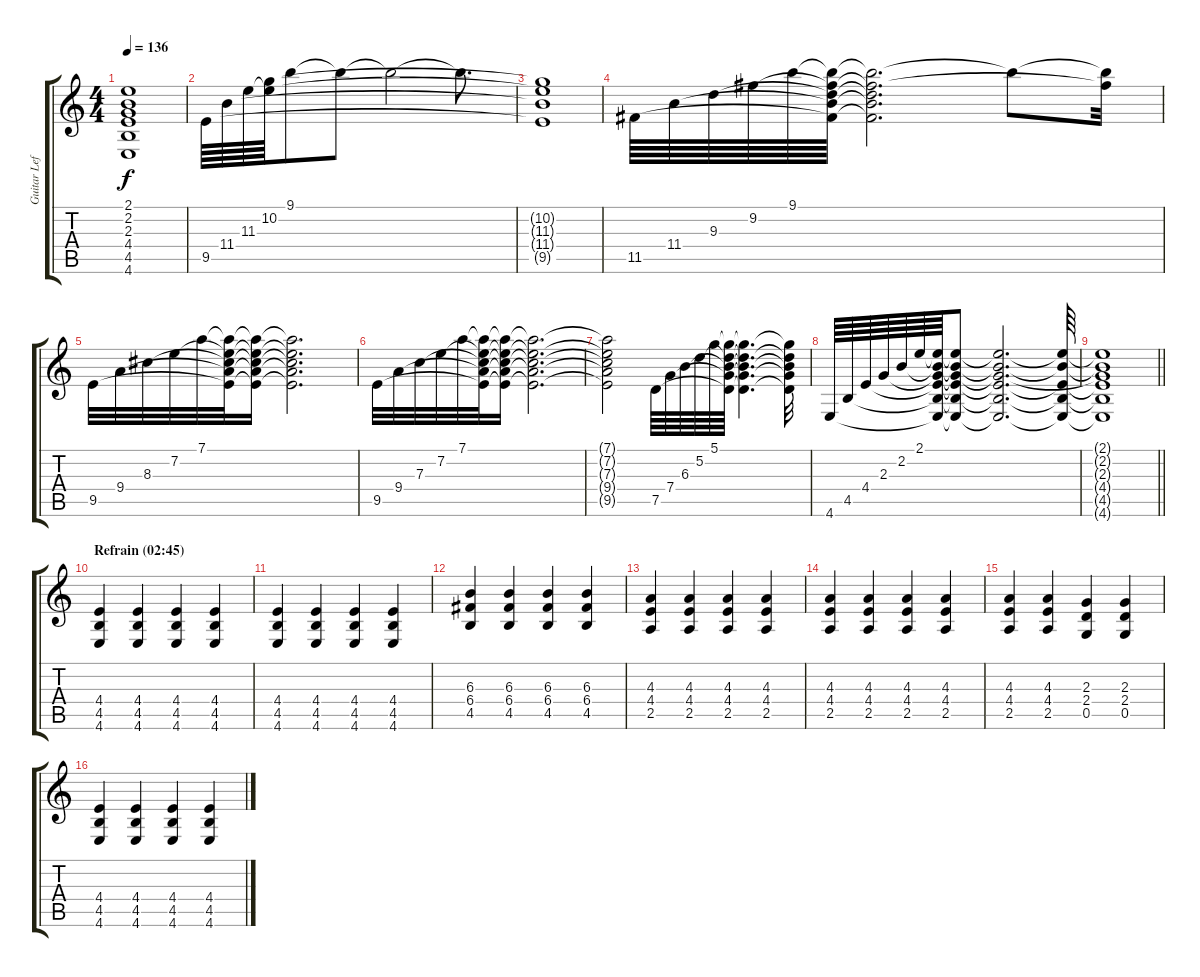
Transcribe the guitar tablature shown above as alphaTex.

\track ("Guitar Left" "Guitar Lef") {instrument distortionguitar}
\staff {score tabs}
\tuning (D4 A3 F3 C3 G2 C2) {hide}
\ts (4 4)
\tempo 136
\clef g2
\ks c
(2.1{t} 2.2{t} 2.3{t} 4.4{t} 4.5{t} 4.6{t}).1{dy f} |
9.5.64{instrument electricguitarmuted} 11.4.64 11.3.64 (10.2 11.3{t}).64 9.1.8 9.1{t}.8 9.1{t}.2 9.1{t}.8{d} |
(10.2{t} 11.3{t} 11.4{t} 9.5{t}).1 |
11.5.64 11.4.64 9.3.64 9.2.64 9.1.64 (9.1{t} 9.2{t} 9.3{t} 11.4{t} 11.5{t}).64 (9.1{t} 9.2{t} 9.3{t} 11.4{t} 11.5{t}).2{d} 9.1{t}.8 (9.1{t} 9.2{t}).32 |
9.5.32 9.4.32 8.3.32 7.2.32 7.1.32 (7.1{t} 7.2{t} 8.3{t} 9.4{t} 9.5{t}).32 (7.1{t} 7.2{t} 8.3{t} 9.4{t} 9.5{t}).16 (7.1{t} 7.2{t} 8.3{t} 9.4{t} 9.5{t}).2{d} |
9.5.32 9.4.32 7.3.32 7.2.32 7.1.32 (7.1{t} 7.2{t} 7.3{t} 9.4{t} 9.5{t}).32 (7.1{t} 7.2{t} 7.3{t} 9.4{t} 9.5{t}).16 (7.1{t} 7.2{t} 7.3{t} 9.4{t} 9.5{t}).2{d} |
(7.1{t} 7.2{t} 7.3{t} 9.4{t} 9.5{t}).2 7.5.64 7.4.64 6.3.64 5.2.64 5.1.64 (5.1{t} 5.2{t} 6.3{t} 7.4{t} 7.5{t}).64 (5.1{t} 5.2{t} 6.3{t} 7.4{t} 7.5{t}).4{d} (5.1{t} 5.2{t} 6.3{t} 7.4{t} 7.5{t}).32 |
4.6.64 4.5.64 4.4.64 2.3.64 2.2.64 2.1.64 (2.1{t} 2.2{t} 2.3{t} 4.4{t} 4.5{t} 4.6{t}).64 (2.1{t} 2.2{t} 2.3{t} 4.4{t} 4.5{t} 4.6{t}).8 (2.1{t} 2.2{t} 2.3{t} 4.4{t} 4.5{t} 4.6{t}).2{d} (2.1{t} 2.2{t} 4.4{t} 4.5{t} 4.6{t}).64 |
\barLineRight lightlight
(2.1{t} 2.2{t} 2.3{t} 4.4{t} 4.5{t} 4.6{t}).1 |
\section ("" "Refrain (02:45)")
(4.4 4.5 4.6).4{instrument distortionguitar} (4.4 4.5 4.6).4 (4.4 4.5 4.6).4 (4.4 4.5 4.6).4 |
(4.4 4.5 4.6).4 (4.4 4.5 4.6).4 (4.4 4.5 4.6).4 (4.4 4.5 4.6).4 |
(6.3 6.4 4.5).4 (6.3 6.4 4.5).4 (6.3 6.4 4.5).4 (6.3 6.4 4.5).4 |
(4.3 4.4 2.5).4 (4.3 4.4 2.5).4 (4.3 4.4 2.5).4 (4.3 4.4 2.5).4 |
(4.3 4.4 2.5).4 (4.3 4.4 2.5).4 (4.3 4.4 2.5).4 (4.3 4.4 2.5).4 |
(4.3 4.4 2.5).4 (4.3 4.4 2.5).4 (2.3 2.4 0.5).4 (2.3 2.4 0.5).4 |
(4.4 4.5 4.6).4 (4.4 4.5 4.6).4 (4.4 4.5 4.6).4 (4.4 4.5 4.6).4
